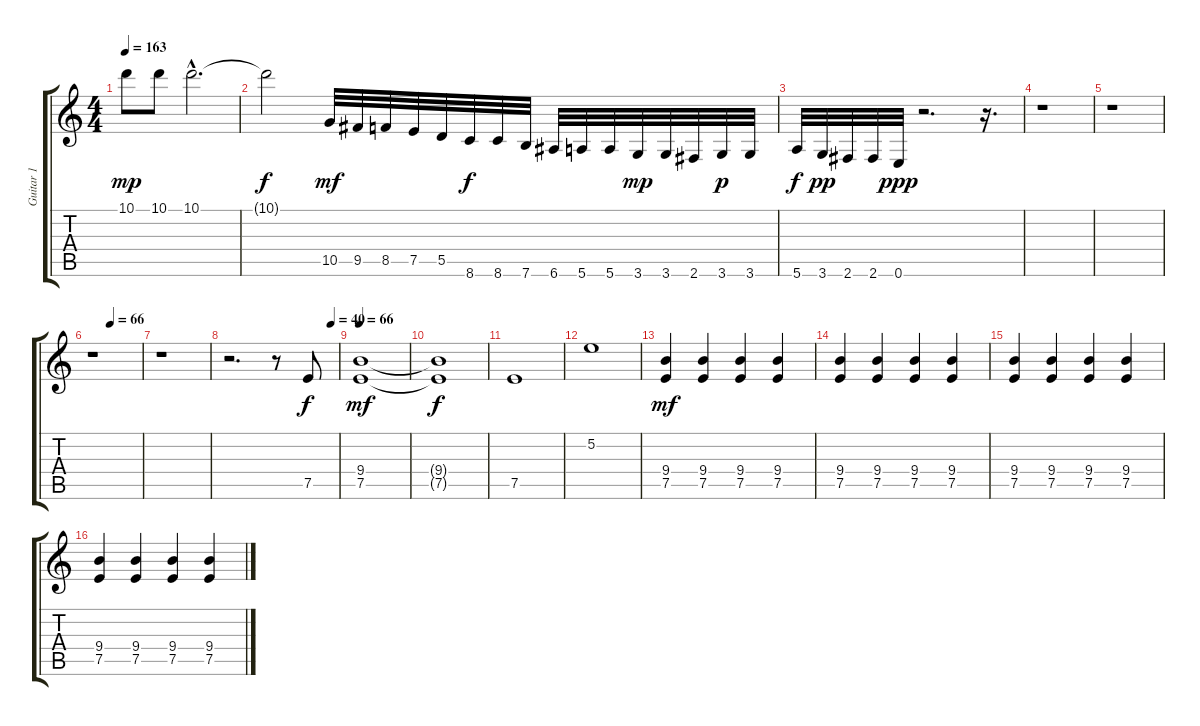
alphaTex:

\track ("Guitar 1" "Guitar 1") {instrument distortionguitar}
\staff {score tabs}
\tuning (E4 B3 G3 D3 A2 E2) {hide}
\ts (4 4)
\tempo 163
\clef g2
\ks c
10.1.8{dy mp} 10.1.8 10.1{hac}.2{d} |
10.1{t}.2{dy f} 10.5.32{dy mf} 9.5.32 8.5.32 7.5.32 5.5.32 8.6.32{dy f} 8.6.32 7.6.32 6.6.32 5.6.32 5.6.32 3.6.32{dy mp} 3.6.32 2.6.32 3.6.32{dy p} 3.6.32 |
5.6.32{dy f} 3.6.32{dy pp} 2.6.32 2.6.32 0.6.32{dy ppp} r.2{d} r.16{d} |
r.1 |
r.1 |
\tempo (66 0.375)
r.1 |
r.1 |
\tempo (40 0.9375)
r.2{d} r.8 7.5.8{dy f} |
\tempo 66
(9.4 7.5).1{dy mf} |
(9.4{t} 7.5{t}).1{dy f} |
7.5.1 |
5.2.1 |
(9.4 7.5).4{dy mf} (9.4 7.5).4 (9.4 7.5).4 (9.4 7.5).4 |
(9.4 7.5).4 (9.4 7.5).4 (9.4 7.5).4 (9.4 7.5).4 |
(9.4 7.5).4 (9.4 7.5).4 (9.4 7.5).4 (9.4 7.5).4 |
(9.4 7.5).4 (9.4 7.5).4 (9.4 7.5).4 (9.4 7.5).4
